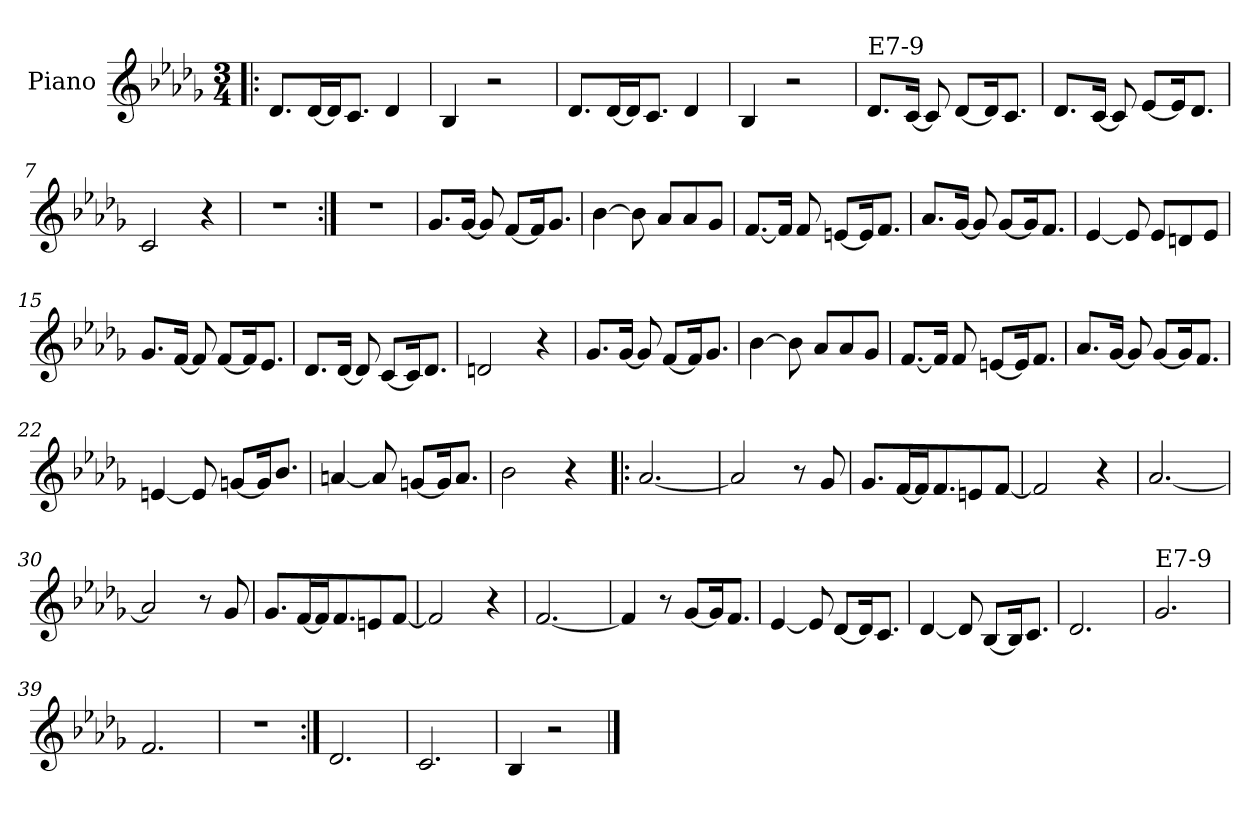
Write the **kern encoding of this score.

**kern
*part1
*staff1
*I"Piano
*I'Pno
*clefG2
*k[b-e-a-d-g-]
*D-:
*M3/4
=1!|:
8.d-/L
[16d-/L
16d-/J]
8.c/J
4d-/
=2
4B-/
2r
=3
8.d-/L
[16d-/L
16d-/J]
8.c/J
4d-/
=4
4B-/
2r
!!LO:LB:g=z
=5
!LO:TX:a:t=E7-9
8.d-/L
[16c/Jk
8c/]
[8d-/L
16d-/K]
8.c/J
=6
8.d-/L
[16c/Jk
8c/]
[8e-/L
16e-/K]
8.d-/J
=7
2c/
4r
=8
2.r
!!LO:LB:g=z
=9:|!
2.r
=10
8.g-/L
[16g-/Jk
8g-/]
[8f/L
16f/K]
8.g-/J
=11
[4b-\
8b-\]
8a-/L
8a-/
8g-/J
=12
[8.f/L
16f/Jk]
8f/
[8en/L
16e/K]
8.f/J
!!LO:LB:g=z
=13
8.a-/L
[16g-/Jk
8g-/]
[8g-/L
16g-/K]
8.f/J
=14
[4e-/
8e-/]
8e-/L
8dn/
8e-/J
=15
8.g-/L
[16f/Jk
8f/]
[8f/L
16f/K]
8.e-/J
=16
8.d-/L
[16d-/Jk
8d-/]
[8c/L
16c/K]
8.d-/J
!!LO:LB:g=z
=17
2dn/
4r
=18
8.g-/L
[16g-/Jk
8g-/]
[8f/L
16f/K]
8.g-/J
=19
[4b-\
8b-\]
8a-/L
8a-/
8g-/J
=20
[8.f/L
16f/Jk]
8f/
[8en/L
16e/K]
8.f/J
!!LO:LB:g=z
=21
8.a-/L
[16g-/Jk
8g-/]
[8g-/L
16g-/K]
8.f/J
=22
[4en/
8e/]
[8gn/L
16g/K]
8.b-/J
=23
[4an/
8a/]
[8gn/L
16g/K]
8.a/J
=24
2b-\
4r
!!LO:LB:g=z
=25!|:
[2.a-/
=26
2a-/]
8r
8g-/
=27
8.g-/L
[16f/L
16f/J]
8.f/
8en/
[8f/J
=28
2f/]
4r
!!LO:LB:g=z
=29
[2.a-/
=30
2a-/]
8r
8g-/
=31
8.g-/L
[16f/L
16f/J]
8.f/
8en/
[8f/J
=32
2f/]
4r
!!LO:LB:g=z
=33
[2.f/
=34
4f/]
8r
[8g-/L
16g-/K]
8.f/J
=35
[4e-/
8e-/]
[8d-/L
16d-/K]
8.c/J
=36
[4d-/
8d-/]
[8B-/L
16B-/K]
8.c/J
!!LO:LB:g=z
=37
2.d-/
=38
!LO:TX:a:t=E7-9
2.g-/
=39
2.f/
=40
2.r
=41:|!
2.d-/
=42
2.c/
=43
4B-/
2r
==
*-
